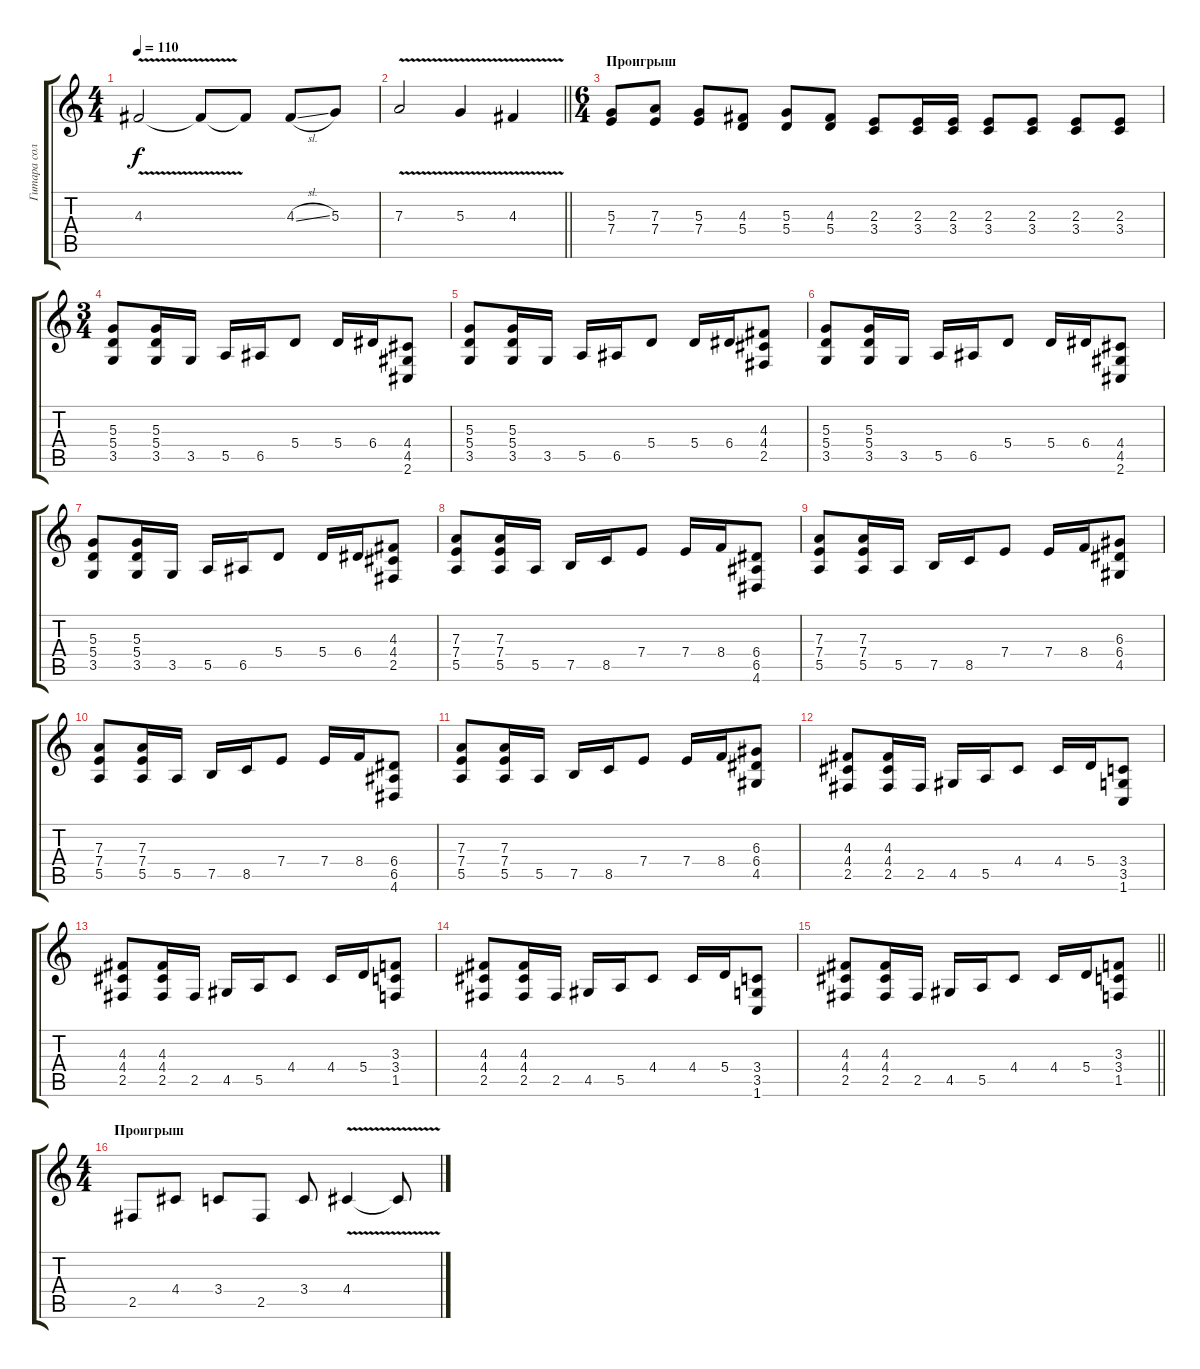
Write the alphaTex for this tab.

\track ("Гитара соло Витя" "Гитара сол") {instrument distortionguitar}
\staff {score tabs}
\tuning (B3 Gb3 D3 A2 E2 B1) {hide}
\ts (4 4)
\tempo 110
\clef g2
\ks c
4.3{v}.2{dy f} 4.3{t}.8 4.3{t}.8 4.3{sl}.8 5.3.8 |
\barLineRight lightlight
7.3{v}.2 5.3{v}.4 4.3{v}.4 |
\ts (6 4)
\section ("" "Проигрыш")
(5.3 7.4).8 (7.3 7.4).8 (5.3 7.4).8 (4.3 5.4).8 (5.3 5.4).8 (4.3 5.4).8 (2.3 3.4).8 (2.3 3.4).16 (2.3 3.4).16 (2.3 3.4).8 (2.3 3.4).8 (2.3 3.4).8 (2.3 3.4).8 |
\ts (3 4)
(5.3 5.4 3.5).8 (5.3 5.4 3.5).16 3.5.16 5.5.16 6.5.16 5.4.8 5.4.16 6.4.16 (4.4 4.5 2.6).8 |
(5.3 5.4 3.5).8 (5.3 5.4 3.5).16 3.5.16 5.5.16 6.5.16 5.4.8 5.4.16 6.4.16 (4.3 4.4 2.5).8 |
(5.3 5.4 3.5).8 (5.3 5.4 3.5).16 3.5.16 5.5.16 6.5.16 5.4.8 5.4.16 6.4.16 (4.4 4.5 2.6).8 |
(5.3 5.4 3.5).8 (5.3 5.4 3.5).16 3.5.16 5.5.16 6.5.16 5.4.8 5.4.16 6.4.16 (4.3 4.4 2.5).8 |
(7.3 7.4 5.5).8 (7.3 7.4 5.5).16 5.5.16 7.5.16 8.5.16 7.4.8 7.4.16 8.4.16 (6.4 6.5 4.6).8 |
(7.3 7.4 5.5).8 (7.3 7.4 5.5).16 5.5.16 7.5.16 8.5.16 7.4.8 7.4.16 8.4.16 (6.3 6.4 4.5).8 |
(7.3 7.4 5.5).8 (7.3 7.4 5.5).16 5.5.16 7.5.16 8.5.16 7.4.8 7.4.16 8.4.16 (6.4 6.5 4.6).8 |
(7.3 7.4 5.5).8 (7.3 7.4 5.5).16 5.5.16 7.5.16 8.5.16 7.4.8 7.4.16 8.4.16 (6.3 6.4 4.5).8 |
(4.3 4.4 2.5).8 (4.3 4.4 2.5).16 2.5.16 4.5.16 5.5.16 4.4.8 4.4.16 5.4.16 (3.4 3.5 1.6).8 |
(4.3 4.4 2.5).8 (4.3 4.4 2.5).16 2.5.16 4.5.16 5.5.16 4.4.8 4.4.16 5.4.16 (3.3 3.4 1.5).8 |
(4.3 4.4 2.5).8 (4.3 4.4 2.5).16 2.5.16 4.5.16 5.5.16 4.4.8 4.4.16 5.4.16 (3.4 3.5 1.6).8 |
\barLineRight lightlight
(4.3 4.4 2.5).8 (4.3 4.4 2.5).16 2.5.16 4.5.16 5.5.16 4.4.8 4.4.16 5.4.16 (3.3 3.4 1.5).8 |
\ts (4 4)
\section ("" "Проигрыш")
2.5.8 4.4.8 3.4.8 2.5.8 3.4.8 4.4{v}.4 4.4{t}.8
